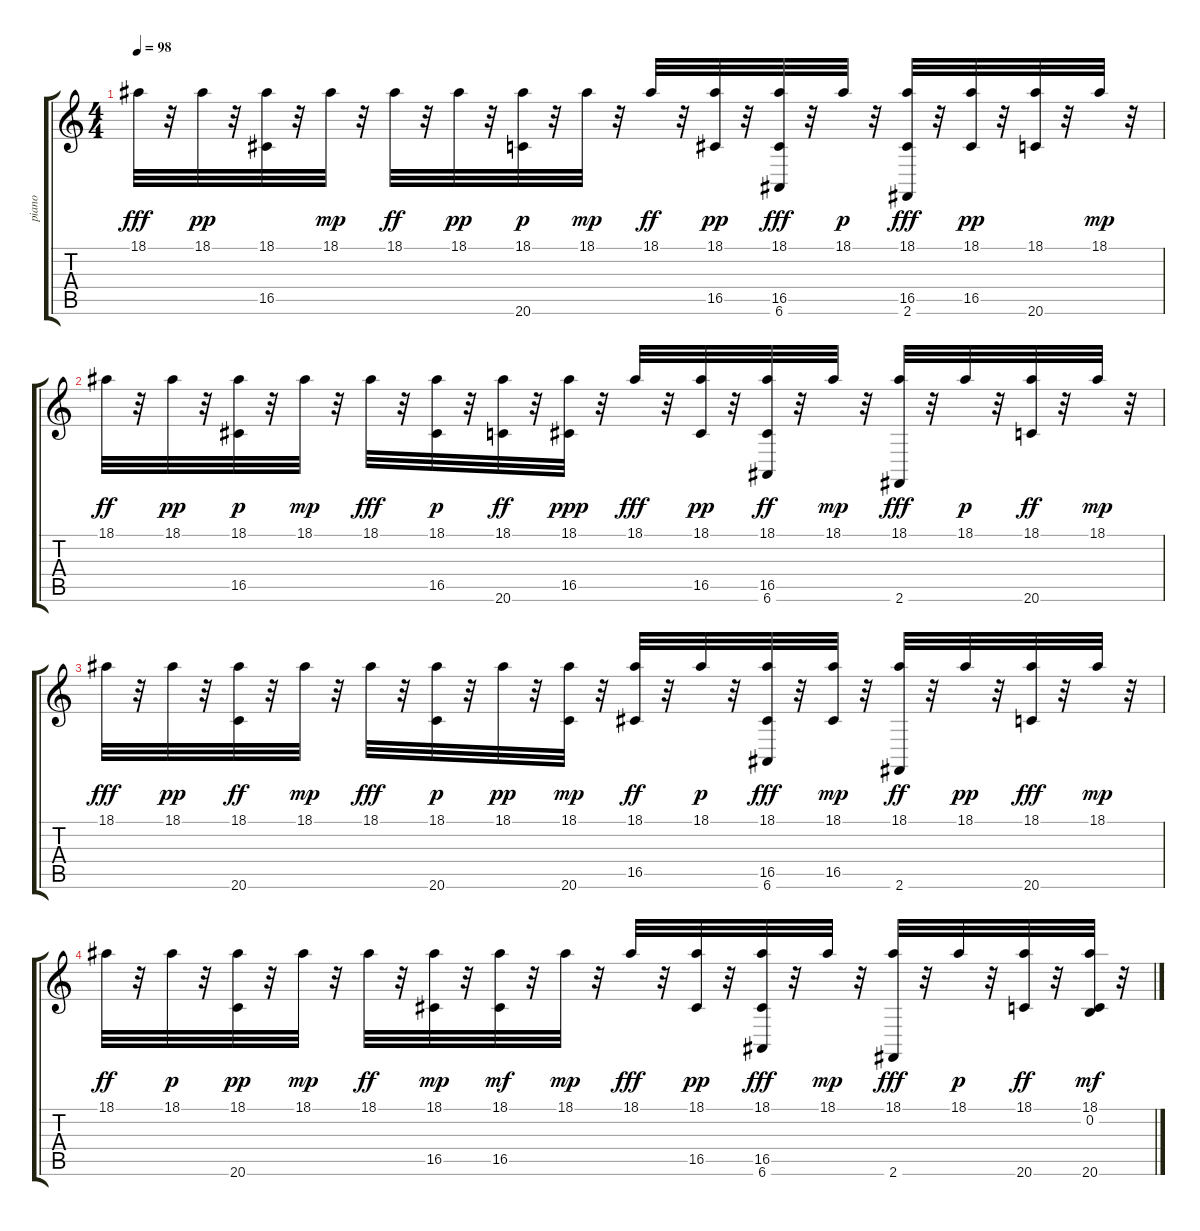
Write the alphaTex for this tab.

\track ("piano" "piano") {instrument acousticgrandpiano}
\staff {score tabs}
\tuning (E4 B3 G3 D3 A2 E2) {hide}
\ts (4 4)
\tempo 98
\clef g2
\ks c
18.1.32{dy fff} r.32 18.1.32{dy pp} r.32 (18.1 16.5).32 r.32 18.1.32{dy mp} r.32 18.1.32{dy ff} r.32 18.1.32{dy pp} r.32 (18.1 20.6).32{dy p} r.32 18.1.32{dy mp} r.32 18.1.32{dy ff} r.32 (18.1 16.5).32{dy pp} r.32 (18.1 16.5 6.6).32{dy fff} r.32 18.1.32{dy p} r.32 (18.1 16.5 2.6).32{dy fff} r.32 (18.1 16.5).32{dy pp} r.32 (18.1 20.6).32 r.32 18.1.32{dy mp} r.32 |
18.1.32{dy ff} r.32 18.1.32{dy pp} r.32 (18.1 16.5).32{dy p} r.32 18.1.32{dy mp} r.32 18.1.32{dy fff} r.32 (18.1 16.5).32{dy p} r.32 (18.1 20.6).32{dy ff} r.32 (18.1 16.5).32{dy ppp} r.32 18.1.32{dy fff} r.32 (18.1 16.5).32{dy pp} r.32 (18.1 16.5 6.6).32{dy ff} r.32 18.1.32{dy mp} r.32 (18.1 2.6).32{dy fff} r.32 18.1.32{dy p} r.32 (18.1 20.6).32{dy ff} r.32 18.1.32{dy mp} r.32 |
18.1.32{dy fff} r.32 18.1.32{dy pp} r.32 (18.1 20.6).32{dy ff} r.32 18.1.32{dy mp} r.32 18.1.32{dy fff} r.32 (18.1 20.6).32{dy p} r.32 18.1.32{dy pp} r.32 (18.1 20.6).32{dy mp} r.32 (18.1 16.5).32{dy ff} r.32 18.1.32{dy p} r.32 (18.1 16.5 6.6).32{dy fff} r.32 (18.1 16.5).32{dy mp} r.32 (18.1 2.6).32{dy ff} r.32 18.1.32{dy pp} r.32 (18.1 20.6).32{dy fff} r.32 18.1.32{dy mp} r.32 |
18.1.32{dy ff} r.32 18.1.32{dy p} r.32 (18.1 20.6).32{dy pp} r.32 18.1.32{dy mp} r.32 18.1.32{dy ff} r.32 (18.1 16.5).32{dy mp} r.32 (18.1 16.5).32{dy mf} r.32 18.1.32{dy mp} r.32 18.1.32{dy fff} r.32 (18.1 16.5).32{dy pp} r.32 (18.1 16.5 6.6).32{dy fff} r.32 18.1.32{dy mp} r.32 (18.1 2.6).32{dy fff} r.32 18.1.32{dy p} r.32 (18.1 20.6).32{dy ff} r.32 (18.1 0.2 20.6).32{dy mf} r.32
